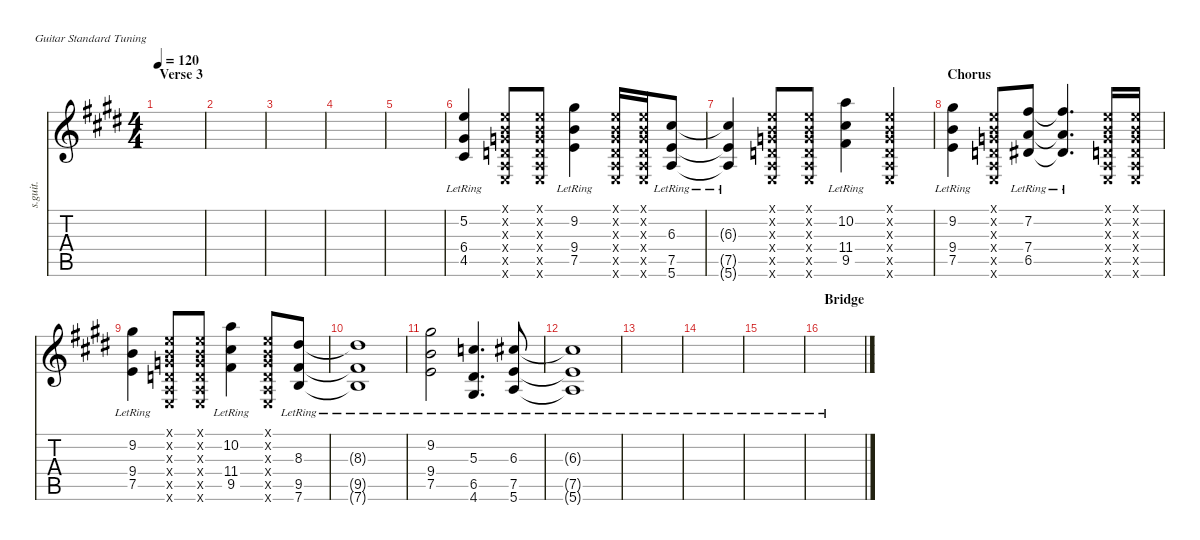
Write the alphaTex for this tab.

\defaultSystemsLayout 4
\hideDynamics
\bracketExtendMode nobrackets
\track ("NOTES" "s.guit.") {mute instrument acousticguitarsteel}
\staff {score tabs}
\tuning (E4 B3 G3 D3 A2 E2)
\ts (4 4)
\section ("" "Verse 3")
\tempo 120
\clef g2
\ks e
|
|
|
|
|
(4.5{lr acc #} 5.2{lr acc forcenatural} 6.4{acc #}).4 (0.6{x acc forcenatural} 0.5{x acc forcenatural} 0.4{x acc forcenatural} 0.3{x acc forcenatural} 0.2{x acc forcenatural} 0.1{x acc forcenatural}).8 (0.6{x acc forcenatural} 0.5{x acc forcenatural} 0.4{x acc forcenatural} 0.3{x acc forcenatural} 0.2{x acc forcenatural} 0.1{x acc forcenatural}).8 (7.5{lr acc forcenatural} 9.2{lr acc #} 9.4{acc forcenatural}).4 (0.6{x acc forcenatural} 0.5{x acc forcenatural} 0.4{x acc forcenatural} 0.3{x acc forcenatural} 0.2{x acc forcenatural} 0.1{x acc forcenatural}).16 (0.6{x acc forcenatural} 0.5{x acc forcenatural} 0.4{x acc forcenatural} 0.3{x acc forcenatural} 0.2{x acc forcenatural} 0.1{x acc forcenatural}).16 (5.6{lr acc forcenatural} 6.3{lr acc #} 7.5{acc forcenatural}).8 |
(5.6{lr t acc forcenatural} 6.3{lr t acc #} 7.5{t acc forcenatural}).4 (0.6{x acc forcenatural} 0.5{x acc forcenatural} 0.4{x acc forcenatural} 0.3{x acc forcenatural} 0.2{x acc forcenatural} 0.1{x acc forcenatural}).8 (0.6{x acc forcenatural} 0.5{x acc forcenatural} 0.4{x acc forcenatural} 0.3{x acc forcenatural} 0.2{x acc forcenatural} 0.1{x acc forcenatural}).8 (9.5{lr acc #} 10.2{lr acc forcenatural} 11.4{acc #}).4 (0.6{x acc forcenatural} 0.5{x acc forcenatural} 0.4{x acc forcenatural} 0.3{x acc forcenatural} 0.2{x acc forcenatural} 0.1{x acc forcenatural}).4 |
\section ("" "Chorus")
(7.5{lr acc forcenatural} 9.2{lr acc #} 9.4{acc forcenatural}).4 (0.6{x acc forcenatural} 0.5{x acc forcenatural} 0.4{x acc forcenatural} 0.3{x acc forcenatural} 0.2{x acc forcenatural} 0.1{x acc forcenatural}).8 (6.5{lr acc #} 7.2{lr acc #} 7.4{acc forcenatural}).8 (6.5{lr t acc #} 7.2{lr t acc #} 7.4{t acc forcenatural}).4{d} (0.6{x acc forcenatural} 0.5{x acc forcenatural} 0.4{x acc forcenatural} 0.3{x acc forcenatural} 0.2{x acc forcenatural} 0.1{x acc forcenatural}).16 (0.6{x acc forcenatural} 0.5{x acc forcenatural} 0.4{x acc forcenatural} 0.3{x acc forcenatural} 0.2{x acc forcenatural} 0.1{x acc forcenatural}).16 |
(7.5{lr acc forcenatural} 9.2{lr acc #} 9.4{acc forcenatural}).4 (0.6{x acc forcenatural} 0.5{x acc forcenatural} 0.4{x acc forcenatural} 0.3{x acc forcenatural} 0.2{x acc forcenatural} 0.1{x acc forcenatural}).8 (0.6{x acc forcenatural} 0.5{x acc forcenatural} 0.4{x acc forcenatural} 0.3{x acc forcenatural} 0.2{x acc forcenatural} 0.1{x acc forcenatural}).8 (9.5{lr acc #} 10.2{lr acc forcenatural} 11.4{acc #}).4 (0.6{x acc forcenatural} 0.5{x acc forcenatural} 0.4{x acc forcenatural} 0.3{x acc forcenatural} 0.2{x acc forcenatural} 0.1{x acc forcenatural}).8 (7.6{lr acc forcenatural} 8.3{lr acc #} 9.5{acc #}).8 |
(7.6{lr t acc forcenatural} 8.3{lr t acc #} 9.5{t acc #}).1 |
(7.5{lr acc forcenatural} 9.2{lr acc #} 9.4{acc forcenatural}).2 (4.6{lr acc #} 5.3{lr acc forcenatural} 6.5{acc #}).4{d} (6.3{lr acc #} 5.6{lr acc forcenatural} 7.5{acc forcenatural}).8 |
(6.3{lr t acc #} 5.6{lr t acc forcenatural} 7.5{t acc forcenatural}).1 |
|
|
|
\section ("" "Bridge")
